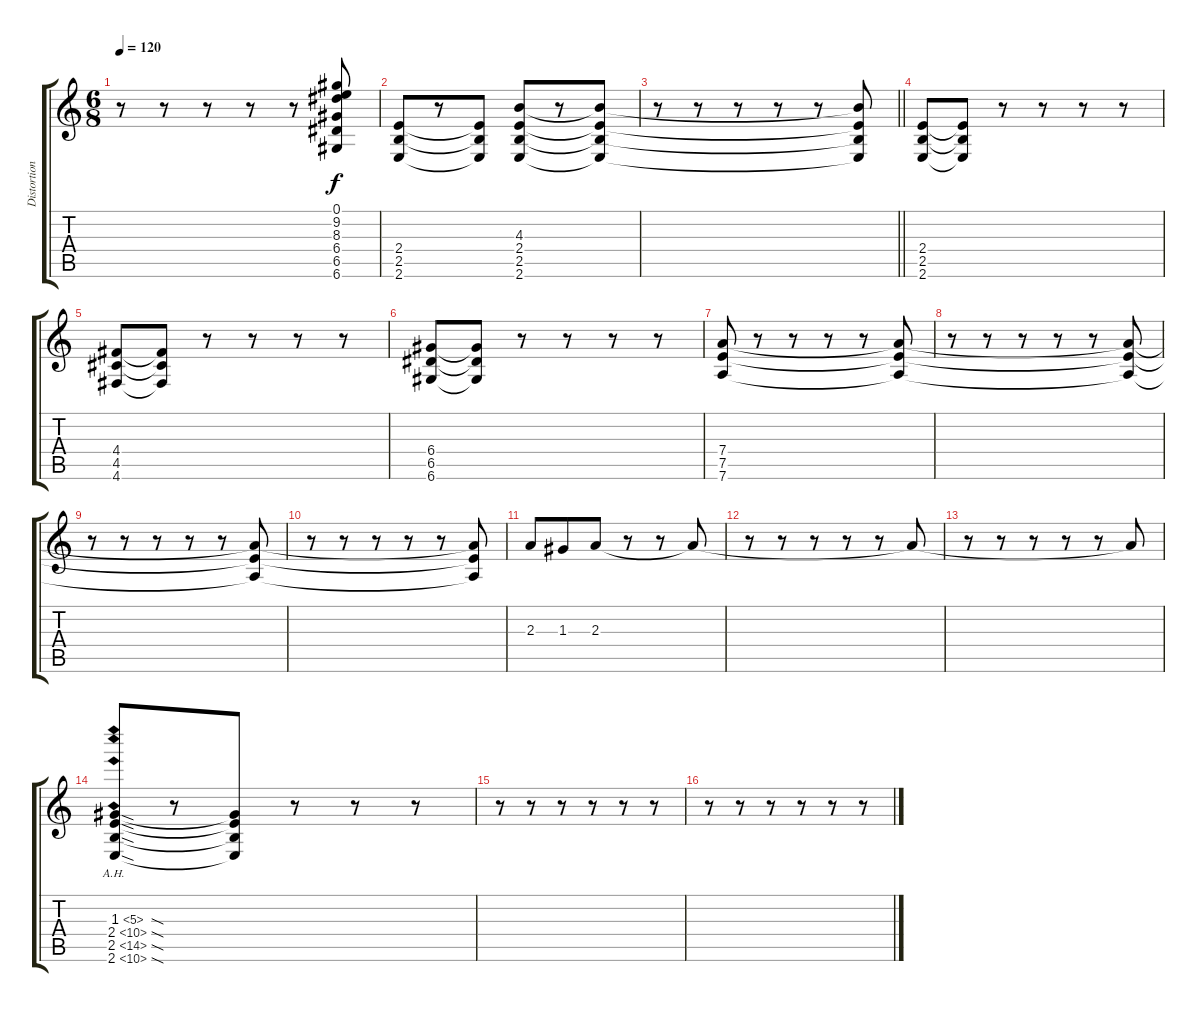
\track ("Distortion" "Distortion") {instrument distortionguitar}
\staff {score tabs}
\tuning (E4 B3 G3 D3 A2 D2) {hide}
\ts (6 8)
\tempo 120
\clef g2
\ks c
r.8{dy f} r.8 r.8 r.8 r.8 (0.1 9.2{t} 8.3{t} 6.4{t} 6.5{t} 6.6{t}).8 |
(2.4 2.5 2.6).8 r.8 (2.4{t} 2.5{t} 2.6{t}).8 (4.3 2.4 2.5 2.6).8 r.8 (4.3{t} 2.4{t} 2.5{t} 2.6{t}).8 |
\barLineRight lightlight
r.8 r.8 r.8 r.8 r.8 (4.3{t} 2.4{t} 2.5{t} 2.6{t}).8 |
(2.4 2.5 2.6).8 (2.4{t} 2.5{t} 2.6{t}).8 r.8 r.8 r.8 r.8 |
(4.4 4.5 4.6).8 (4.4{t} 4.5{t} 4.6{t}).8 r.8 r.8 r.8 r.8 |
(6.4 6.5 6.6).8 (6.4{t} 6.5{t} 6.6{t}).8 r.8 r.8 r.8 r.8 |
(7.4 7.5 7.6).8 r.8 r.8 r.8 r.8 (7.4{t} 7.5{t} 7.6{t}).8 |
r.8 r.8 r.8 r.8 r.8 (7.4{t} 7.5{t} 7.6{t}).8 |
r.8 r.8 r.8 r.8 r.8 (7.4{t} 7.5{t} 7.6{t}).8 |
r.8 r.8 r.8 r.8 r.8 (7.4{t} 7.5{t} 7.6{t}).8 |
2.3.8 1.3.8 2.3.8 r.8 r.8 2.3{t}.8 |
r.8 r.8 r.8 r.8 r.8 2.3{t}.8 |
r.8 r.8 r.8 r.8 r.8 2.3{t}.8 |
(1.3{ah 4 sod} 2.4{ah 8 sod} 2.5{ah 12 sod} 2.6{ah 8 sod}).8 r.8 (1.3{t} 2.4{t} 2.5{t} 2.6{t}).8 r.8 r.8 r.8 |
r.8 r.8 r.8 r.8 r.8 r.8 |
r.8 r.8 r.8 r.8 r.8 r.8
